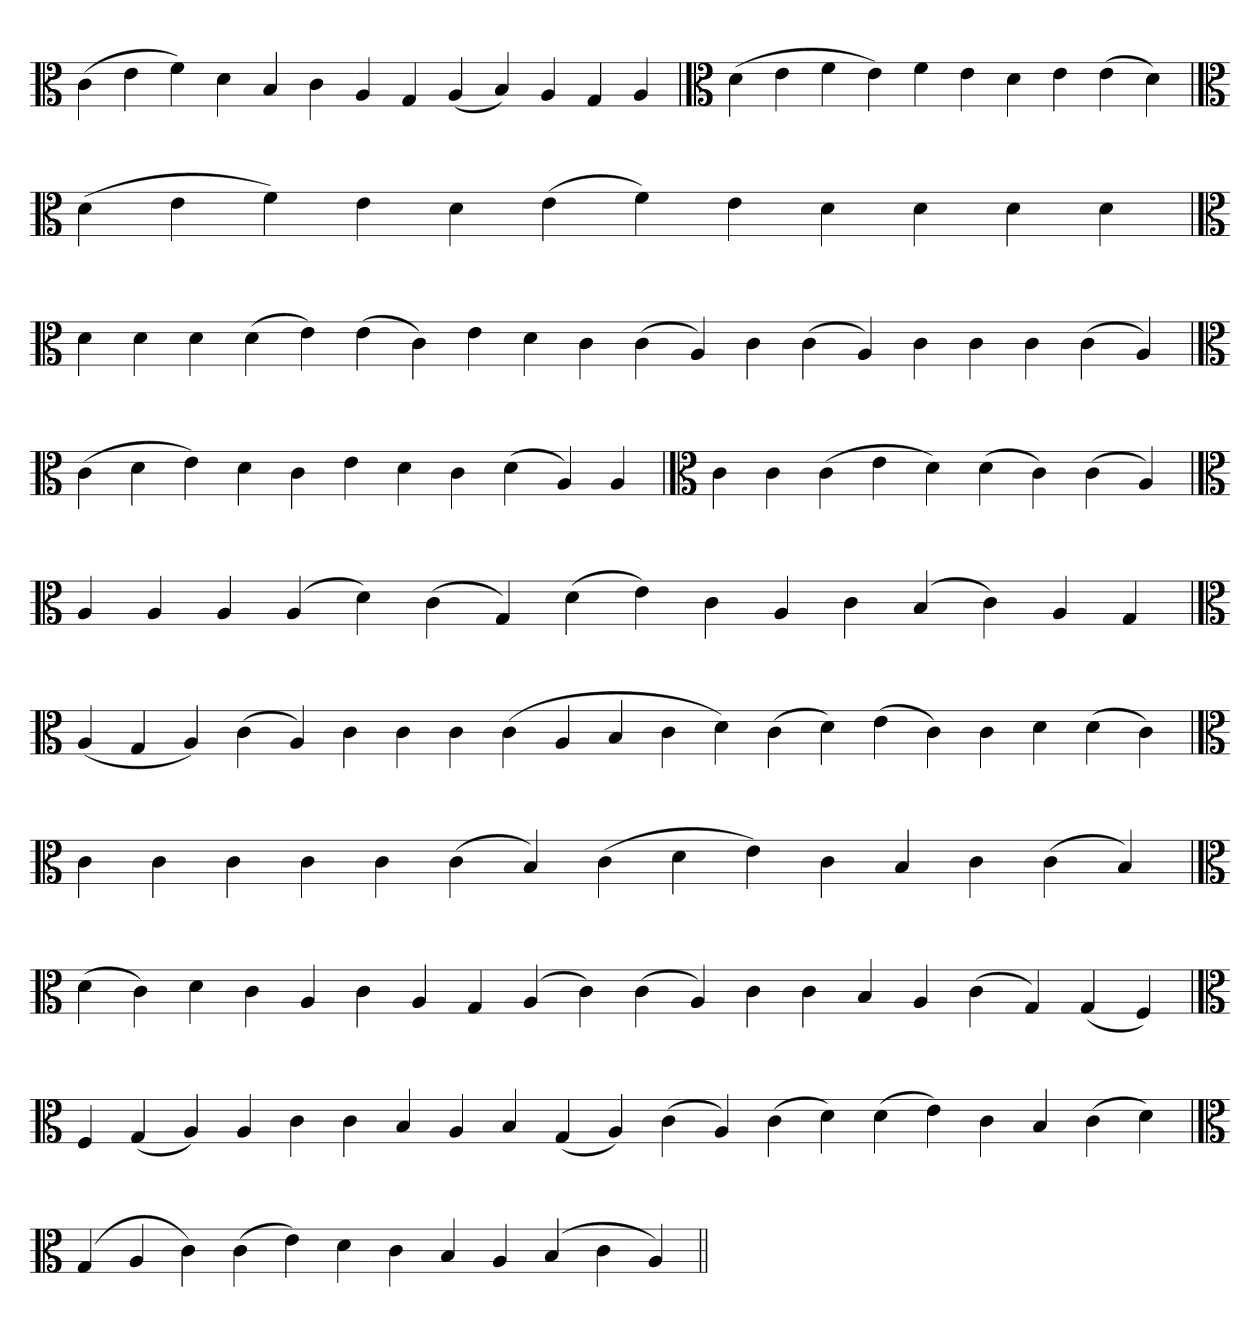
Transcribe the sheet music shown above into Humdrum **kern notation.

**kern
*part1
*staff1
*clefC3
=
(4c
4e
4f)
4d
4B
4c
4A
4G
(4A
4B)
4A
4G
4A
=`
*clefC3
(4d
4e
4f
4e)
4f
4e
4d
4e
(4e
4d)
=
*clefC3
(4d
4e
4f)
4e
4d
(4e
4f)
4e
4d
4d
4d
4d
=`
*clefC3
4d
4d
4d
(4d
4e)
(4e
4c)
4e
4d
4c
(4c
4A)
4c
(4c
4A)
4c
4c
4c
(4c
4A)
=`
*clefC3
(4c
4d
4e)
4d
4c
4e
4d
4c
(4d
4A)
4A
=
*clefC3
4c
4c
(4c
4e
4d)
(4d
4c)
(4c
4A)
=`
*clefC3
4A
4A
4A
(4A
4d)
(4c
4G)
(4d
4e)
4c
4A
4c
(4B
4c)
4A
4G
=`
*clefC3
(4A
4G
4A)
(4c
4A)
4c
4c
4c
(4c
4A
4B
4c
4d)
(4c
4d)
(4e
4c)
4c
4d
(4d
4c)
=
*clefC3
4c
4c
4c
4c
4c
(4c
4B)
(4c
4d
4e)
4c
4B
4c
(4c
4B)
=`
*clefC3
(4d
4c)
4d
4c
4A
4c
4A
4G
(4A
4c)
(4c
4A)
4c
4c
4B
4A
(4c
4G)
(4G
4F)
=
*clefC3
4F
(4G
4A)
4A
4c
4c
4B
4A
4B
(4G
4A)
(4c
4A)
(4c
4d)
(4d
4e)
4c
4B
(4c
4d)
=`
*clefC3
(4G
4A
4c)
(4c
4e)
4d
4c
4B
4A
(4B
4c
4A)
=||
*-
